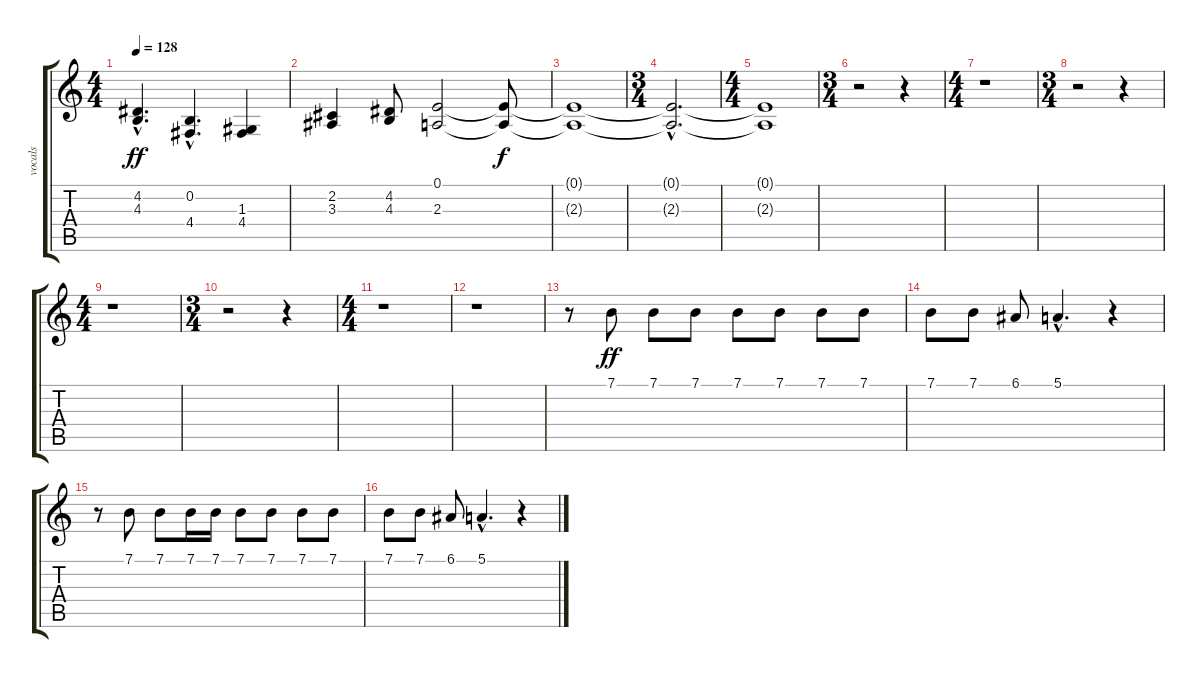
\track ("vocals" "vocals") {instrument panflute}
\staff {score tabs}
\tuning (E4 B3 G3 D3 A2 E2) {hide}
\ts (4 4)
\tempo 128
\clef g2
\ks c
(4.2{hac} 4.3{hac}).4{d dy ff} (0.2{hac} 4.4{hac}).4{d} (1.3 4.4).4 |
(2.2 3.3).4 (4.2 4.3).8 (0.1 2.3).2 (0.1{t} 2.3{t}).8{dy f} |
(0.1{t} 2.3{t}).1 |
\ts (3 4)
(0.1{hac t} 2.3{hac t}).2{d} |
\ts (4 4)
(0.1{t} 2.3{t}).1 |
\ts (3 4)
r.2 r.4 |
\ts (4 4)
r.1 |
\ts (3 4)
r.2 r.4 |
\ts (4 4)
r.1 |
\ts (3 4)
r.2 r.4 |
\ts (4 4)
r.1 |
r.1 |
r.8 7.1.8{dy ff} 7.1.8 7.1.8 7.1.8 7.1.8 7.1.8 7.1.8 |
7.1.8 7.1.8 6.1.8 5.1{hac}.4{d} r.4 |
r.8 7.1.8 7.1.8 7.1.16 7.1.16 7.1.8 7.1.8 7.1.8 7.1.8 |
7.1.8 7.1.8 6.1.8 5.1{hac}.4{d} r.4
